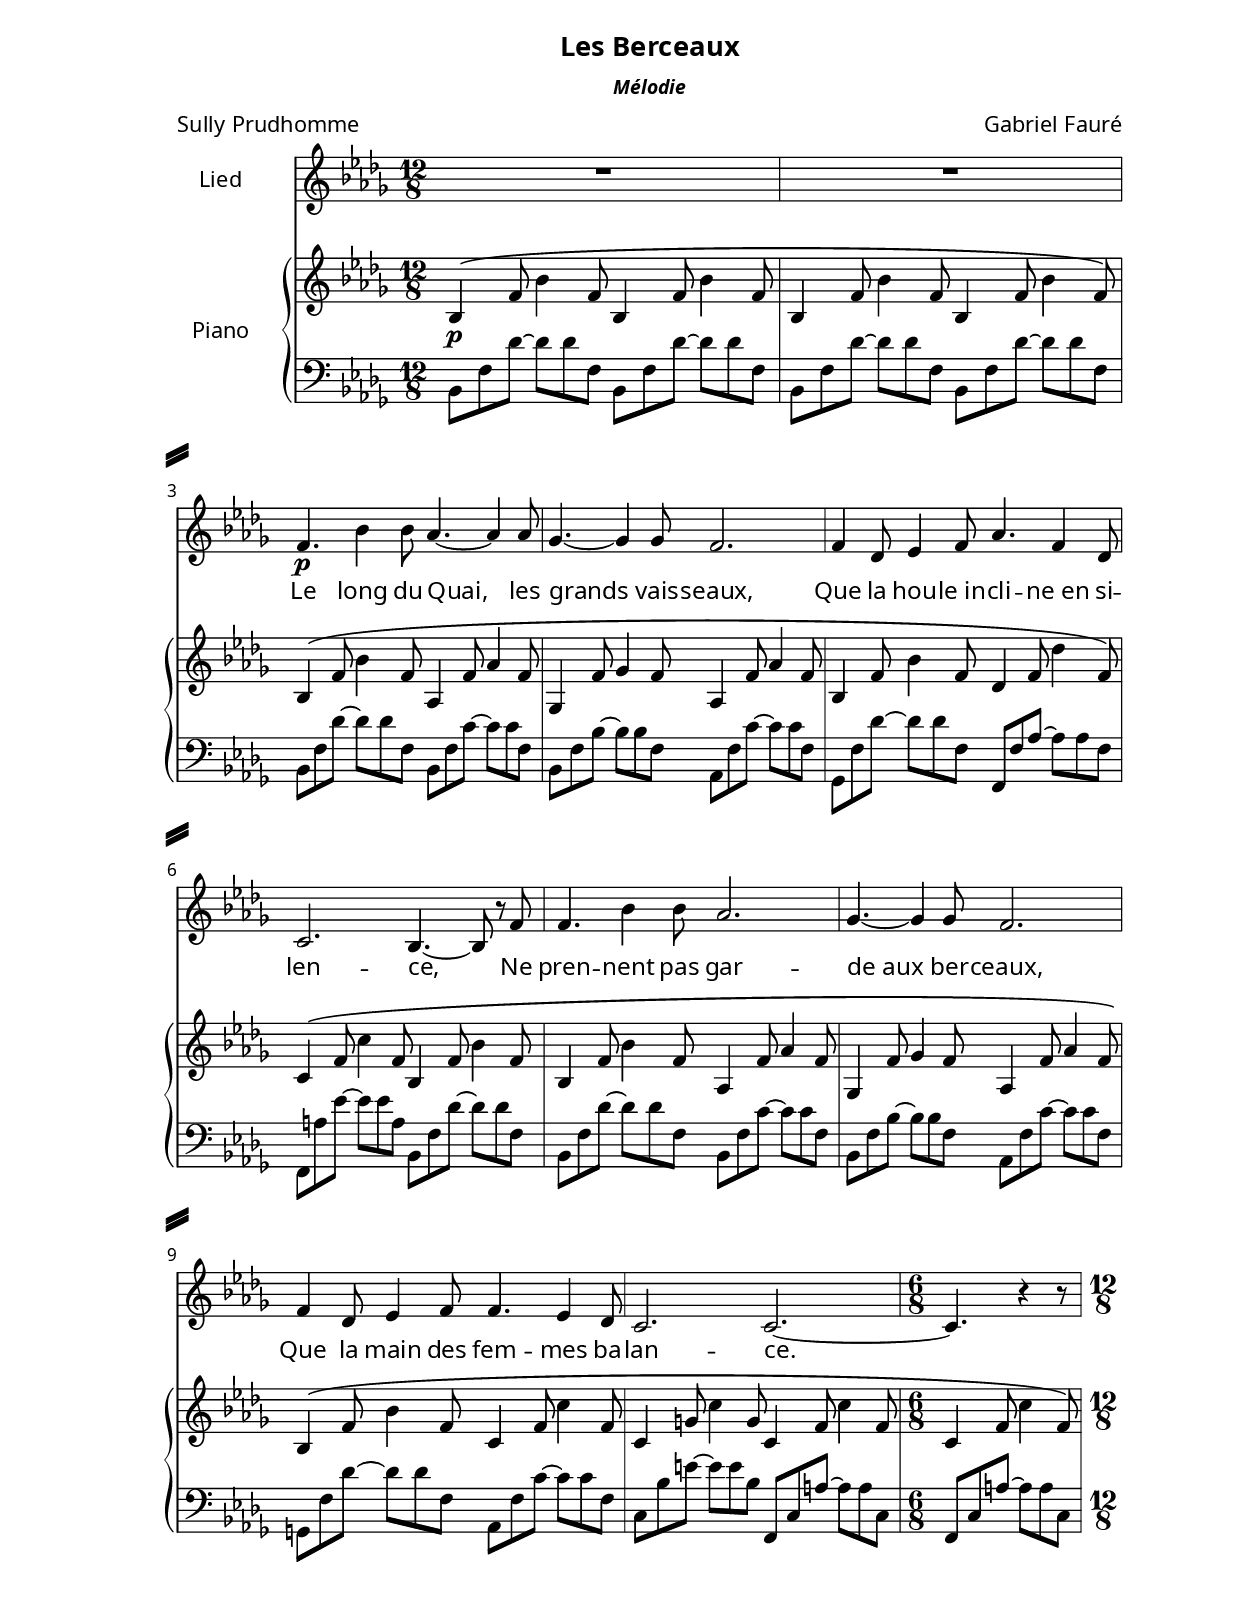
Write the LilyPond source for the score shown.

% ---------------- Generated using MiXuP ----------------
\version "2.12.3"

#(define-markup-command (pencil layout props text) (markup?)
  "Print the string argument pencil-like."
  (interpret-markup layout
   (cons '((font-name . "Hilde") (font-shape . upright)
           (font-series . medium)) props)
   (make-with-color-markup (x11-color 'grey40) text)))

\layout {
  \context {
    \ChoirStaff
    \name "SemiChoirStaff"
    \consists "Span_bar_engraver"
    \override SpanBar #'stencil =
    #(lambda (grob)
      (if (string=? (ly:grob-property grob 'glyph-name) "|")
       (set! (ly:grob-property grob 'glyph-name) ""))
      (ly:span-bar::print grob))
  }
  \context {
    \Score
    \accepts "SemiChoirStaff"
    \override VerticalAxisGroup #'line-break-system-details = #'((minimum-Y-extent . (-30 . 10)))
  }
}

#(set-global-staff-size 21)
#(set-default-paper-size "a4")
#(ly:set-option 'point-and-click #f)

\layout {
  \context {
    \Score
    \override StaffSymbol #'ledger-line-thickness = #'(1.0 . 0)
    \override BarLine #'hair-thickness = #0.8
    \override BarLine #'thick-thickness = #2.0
  }
  \context {
    \Lyrics
    \name AltLyrics
    \alias Lyrics
    \override StanzaNumber #'font-series = #'medium
    \override LyricText #'font-shape = #'italic
    \override LyricText #'color = #(x11-color 'grey20)
  }
  \context {
    \StaffGroup
    \accepts AltLyrics
  }
}

\header {
mixuppartitur = "berceaux"
title = \markup{\huge{\sans "Les Berceaux"}}
subtitle = \markup{\small{\italic "Mélodie"}}
poet = \markup{"Sully" \sans "Prudhomme"}
composer = \markup{"Gabriel" \sans "Fauré"}
}

\book {
\paper {
  ragged-last-bottom = ##f
  after-title-space = 20\mm
  top-margin = 15\mm
  bottom-margin = 20\mm
  line-width = 160\mm
  head-separation = 20\mm
  foot-separation = 20\mm
  system-separator-markup = \slashSeparator
  page-spacing-weight = 10
  indent = 20\mm
  two-sided = ##t
  inner-margin = 30\mm
  outer-margin = 20\mm

  #(define fonts
    (make-pango-font-tree
     "Linux Libertine"
     "Linux Libertine C"
     "Inconsolata"
     0.95
   ))
}

\score {
<<
\new Staff = "lied1" <<
\set Staff.instrumentName = "Lied"
\set Staff.shortInstrumentName = ""
\new Voice = "lied1voice" {
\relative c' {
 \clef "G"
 \key des \major
 \override Staff.TimeSignature #'style = #'() \time 12/8
 R1. | R1. | f4.-\p bes4 bes8 aes4.~ aes4 aes8 | ges4.~ ges4 ges8 f2. | f4 des8 ees4 f8 aes4. f4 des8 | c2. bes4.~ bes8 r8 f'8 | f4. bes4 bes8 aes2. | ges4.~ ges4 ges8 f2. | f4 des8 ees4 f8 f4. ees4 des8 | c2. c2.~ | \override Staff.TimeSignature #'style = #'() \time 6/8
 c4. r4 r8 | \override Staff.TimeSignature #'style = #'() \time 12/8

}
}
\new Lyrics = "lied1x1" \lyricsto "lied1voice" {
\lyricmode {
 "Le" "long" "du" "Quai," "les" "grands" "vais" -- "seaux," "Que" "la" "hou" -- "le in" -- "cli" -- "ne en" "si" -- "len" -- "ce," "Ne" "pren" -- "nent" "pas" "gar" -- "de aux" "ber" -- "ceaux," "Que" "la" "main" "des" "fem" -- "mes" "ba" -- "lan" -- "ce." "" "" "" "" "" "" "" "" "" ""
}
}
>>
\new PianoStaff = "piano" <<
\set PianoStaff.instrumentName = "Piano"
\set PianoStaff.shortInstrumentName = ""
\new Staff = "piano2" <<
\new Voice = "piano2voice" {
\relative c' {
 \clef "G"
 \key des \major
 \override Staff.TimeSignature #'style = #'() \time 12/8
 bes4\(-\p f'8 bes4 f8
 bes,4 f'8 bes4 f8
 | bes,4 f'8 bes4 f8
 bes,4 f'8 bes4 f8\)
 |
 bes,4\( f'8 bes4 f8
 aes,4 f'8 aes4 f8
 | ges,4 f'8 ges4 f8
 aes,4 f'8 aes4 f8
 | bes,4 f'8 bes4 f8
 des4 f8 des'4 f,8\)
 |
 c4\( f8 c'4 f,8
 bes,4 f'8 bes4 f8
 | bes,4 f'8 bes4 f8
 aes,4 f'8 aes4 f8
 | ges,4 f'8 ges4 f8
 aes,4 f'8 aes4 f8\)
 |
 bes,4\( f'8 bes4 f8
 c4 f8 c'4 f,8
 | c4 g'8 c4 g8
 c,4 f8 c'4 f,8
 | \override Staff.TimeSignature #'style = #'() \time 6/8
 c4 f8 c'4 f,8\)
 | \override Staff.TimeSignature #'style = #'() \time 12/8


}
}
>>
\new Staff = "piano3" <<
\new Voice = "piano3voice" {
\relative c' {
 \clef "F"
 \key des \major
 \override Staff.TimeSignature #'style = #'() \time 12/8
 bes,8 f'8 des'8~
 des8 des8 f,8

 bes,8 f'8 des'8~
 des8 des8 f,8

 | bes,8 f'8 des'8~
 des8 des8 f,8

 bes,8 f'8 des'8~
 des8 des8 f,8

 | bes,8 f'8 des'8~
 des8 des8 f,8

 bes,8 f'8 c'8~
 c8 c8 f,8

 | bes,8 f'8 bes8~
 bes8 bes8 f8

 aes,8 f'8 c'8~
 c8 c8 f,8

 | ges,8 f'8 des'8~
 des8 des8 f,8

 f,8 f'8 aes8~
 aes8 aes8 f8

 | f,8 a'8 ees'8~
 ees8 ees8 a,8

 bes,8 f'8 des'8~
 des8 des8 f,8

 | bes,8 f'8 des'8~
 des8 des8 f,8

 bes,8 f'8 c'8~
 c8 c8 f,8

 | bes,8 f'8 bes8~
 bes8 bes8 f8

 aes,8 f'8 c'8~
 c8 c8 f,8

 | g,8 f'8 des'8~
 des8 des8 f,8

 aes,8 f'8 c'8~
 c8 c8 f,8

 | c8 bes'8 e8~
 e8 e8 bes8

 f,8 c'8 a'8~
 a8 a8 c,8

 | \override Staff.TimeSignature #'style = #'() \time 6/8
 f,8 c'8 a'8~
 a8 a8 c,8

 | \override Staff.TimeSignature #'style = #'() \time 12/8

}
}
>>
>>
>>
}
}
